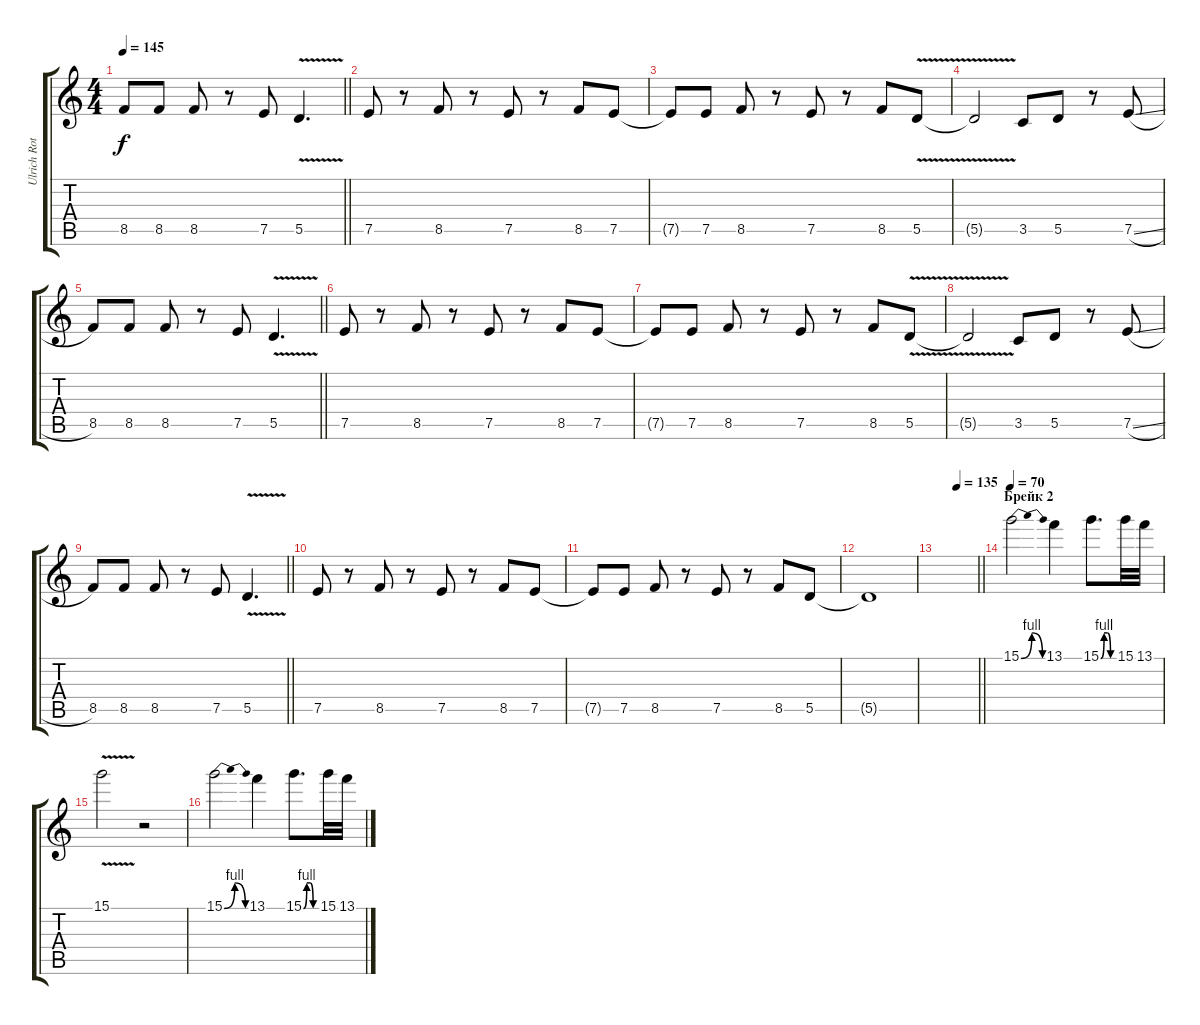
\track ("Ulrich Roth" "Ulrich Rot") {instrument electricguitarclean}
\staff {score tabs}
\tuning (E4 B3 G3 D3 A2 E2) {hide}
\ts (4 4)
\tempo 145
\clef g2
\barLineRight lightlight
\ks c
8.5.8{dy f} 8.5.8 8.5.8 r.8 7.5.8 5.5{v}.4{d} |
7.5.8 r.8 8.5.8 r.8 7.5.8 r.8 8.5.8 7.5.8 |
7.5{t}.8 7.5.8 8.5.8 r.8 7.5.8 r.8 8.5.8 5.5{v}.8 |
5.5{t}.2 3.5.8 5.5.8 r.8 7.5{sl}.8 |
\barLineRight lightlight
8.5.8 8.5.8 8.5.8 r.8 7.5.8 5.5{v}.4{d} |
7.5.8 r.8 8.5.8 r.8 7.5.8 r.8 8.5.8 7.5.8 |
7.5{t}.8 7.5.8 8.5.8 r.8 7.5.8 r.8 8.5.8 5.5{v}.8 |
5.5{t}.2 3.5.8 5.5.8 r.8 7.5{sl}.8 |
\barLineRight lightlight
8.5.8 8.5.8 8.5.8 r.8 7.5.8 5.5{v}.4{d} |
7.5.8 r.8 8.5.8 r.8 7.5.8 r.8 8.5.8 7.5.8 |
7.5{t}.8 7.5.8 8.5.8 r.8 7.5.8 r.8 8.5.8 5.5.8 |
5.5{t}.1 |
\tempo (135 0.5)
\barLineRight lightlight
|
\section ("" "Брейк 2")
\tempo 70
15.1{be (bendrelease 0 0 10 4 45 4 60 0)}.2{volume 12} 13.1.4 15.1{be (custom 0 0 15 4 30 4 45 0 60 0)}.8{d} 15.1.32 13.1.32 |
15.1{v}.2 r.2 |
15.1{be (bendrelease 0 0 10 4 45 4 60 0)}.2 13.1.4 15.1{be (custom 0 0 15 4 30 4 45 0 60 0)}.8{d} 15.1.32 13.1.32
